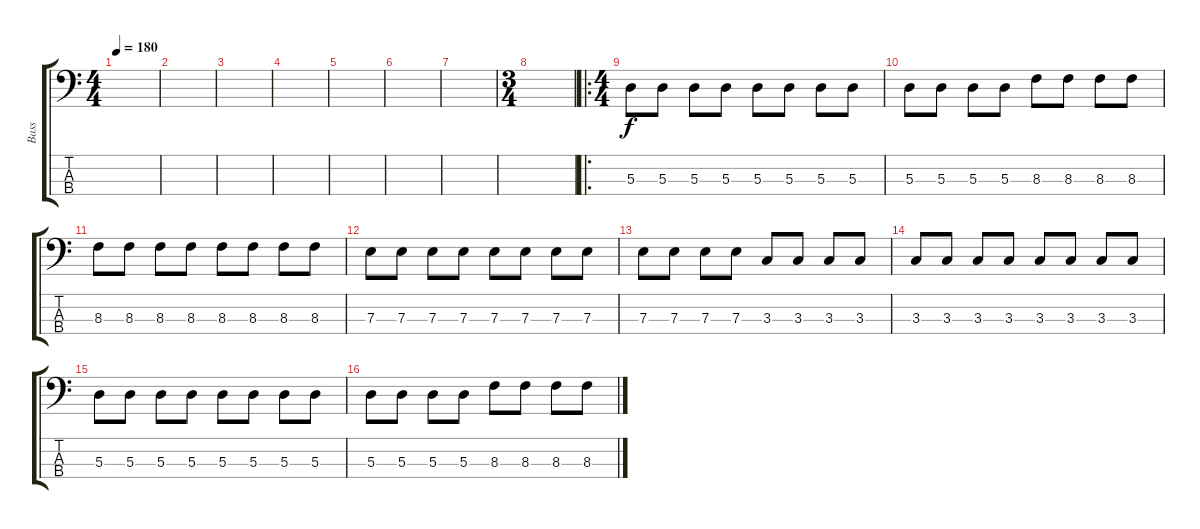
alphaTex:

\track ("Bass" "Bass") {instrument electricbassfinger}
\staff {score tabs}
\tuning (G2 D2 A1 D1) {hide}
\ts (4 4)
\tempo 180
\clef f4
\ks c
|
|
|
|
|
|
|
\ts (3 4)
|
\ro
\ts (4 4)
5.3.8 5.3.8 5.3.8 5.3.8 5.3.8 5.3.8 5.3.8 5.3.8 |
5.3.8 5.3.8 5.3.8 5.3.8 8.3.8 8.3.8 8.3.8 8.3.8 |
8.3.8 8.3.8 8.3.8 8.3.8 8.3.8 8.3.8 8.3.8 8.3.8 |
7.3.8 7.3.8 7.3.8 7.3.8 7.3.8 7.3.8 7.3.8 7.3.8 |
7.3.8 7.3.8 7.3.8 7.3.8 3.3.8 3.3.8 3.3.8 3.3.8 |
3.3.8 3.3.8 3.3.8 3.3.8 3.3.8 3.3.8 3.3.8 3.3.8 |
5.3.8 5.3.8 5.3.8 5.3.8 5.3.8 5.3.8 5.3.8 5.3.8 |
5.3.8 5.3.8 5.3.8 5.3.8 8.3.8 8.3.8 8.3.8 8.3.8
